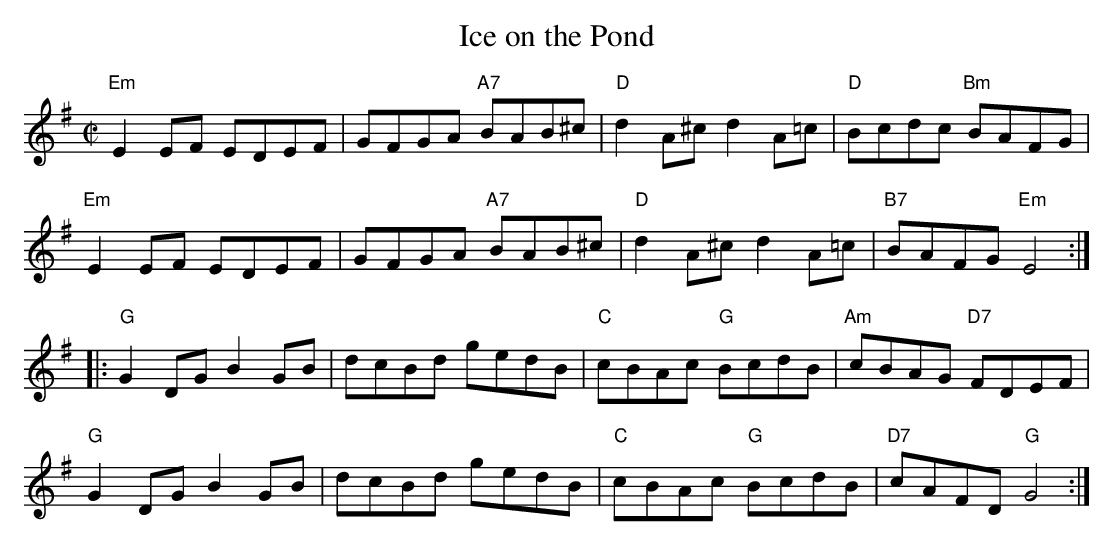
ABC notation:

X:1
T: Ice on the Pond
M: C|
K: G
"Em"E2EF EDEF|GFGA "A7"BAB^c|"D"d2A^cd2A=c|"D"Bcdc "Bm" BAFG|
"Em"E2EF EDEF|GFGA "A7"BAB^c|"D"d2A^cd2A=c|"B7"BAFG "Em" E4:|
|:"G"G2DGB2GB|dcBd gedB|"C"cBAc "G"BcdB|"Am"cBAG "D7"FDEF|
"G"G2DGB2GB|dcBd gedB|"C"cBAc "G"BcdB|"D7"cAFD "G"G4:|
